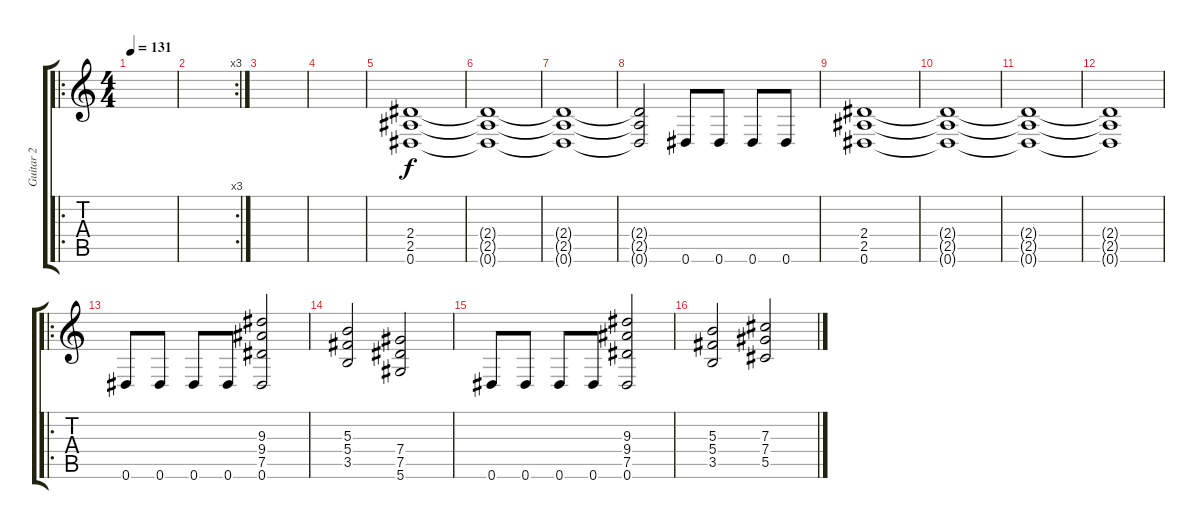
\track ("Guitar 2" "Guitar 2") {instrument overdrivenguitar}
\staff {score tabs}
\tuning (Eb4 Bb3 Gb3 Db3 Ab2 Eb2) {hide}
\ro
\ts (4 4)
\tempo 131
\clef g2
\ks c
|
\rc 3
|
|
|
(2.4 2.5 0.6).1 |
(2.4{t} 2.5{t} 0.6{t}).1 |
(2.4{t} 2.5{t} 0.6{t}).1 |
(2.4{t} 2.5{t} 0.6{t}).2 0.6.8 0.6.8 0.6.8 0.6.8 |
(2.4 2.5 0.6).1 |
(2.4{t} 2.5{t} 0.6{t}).1 |
(2.4{t} 2.5{t} 0.6{t}).1 |
(2.4{t} 2.5{t} 0.6{t}).1 |
\ro
0.6.8 0.6.8 0.6.8 0.6.8 (9.3 9.4 7.5 0.6).2 |
(5.3 5.4 3.5).2 (7.4 7.5 5.6).2 |
0.6.8 0.6.8 0.6.8 0.6.8 (9.3 9.4 7.5 0.6).2 |
(5.3 5.4 3.5).2 (7.3 7.4 5.5).2
